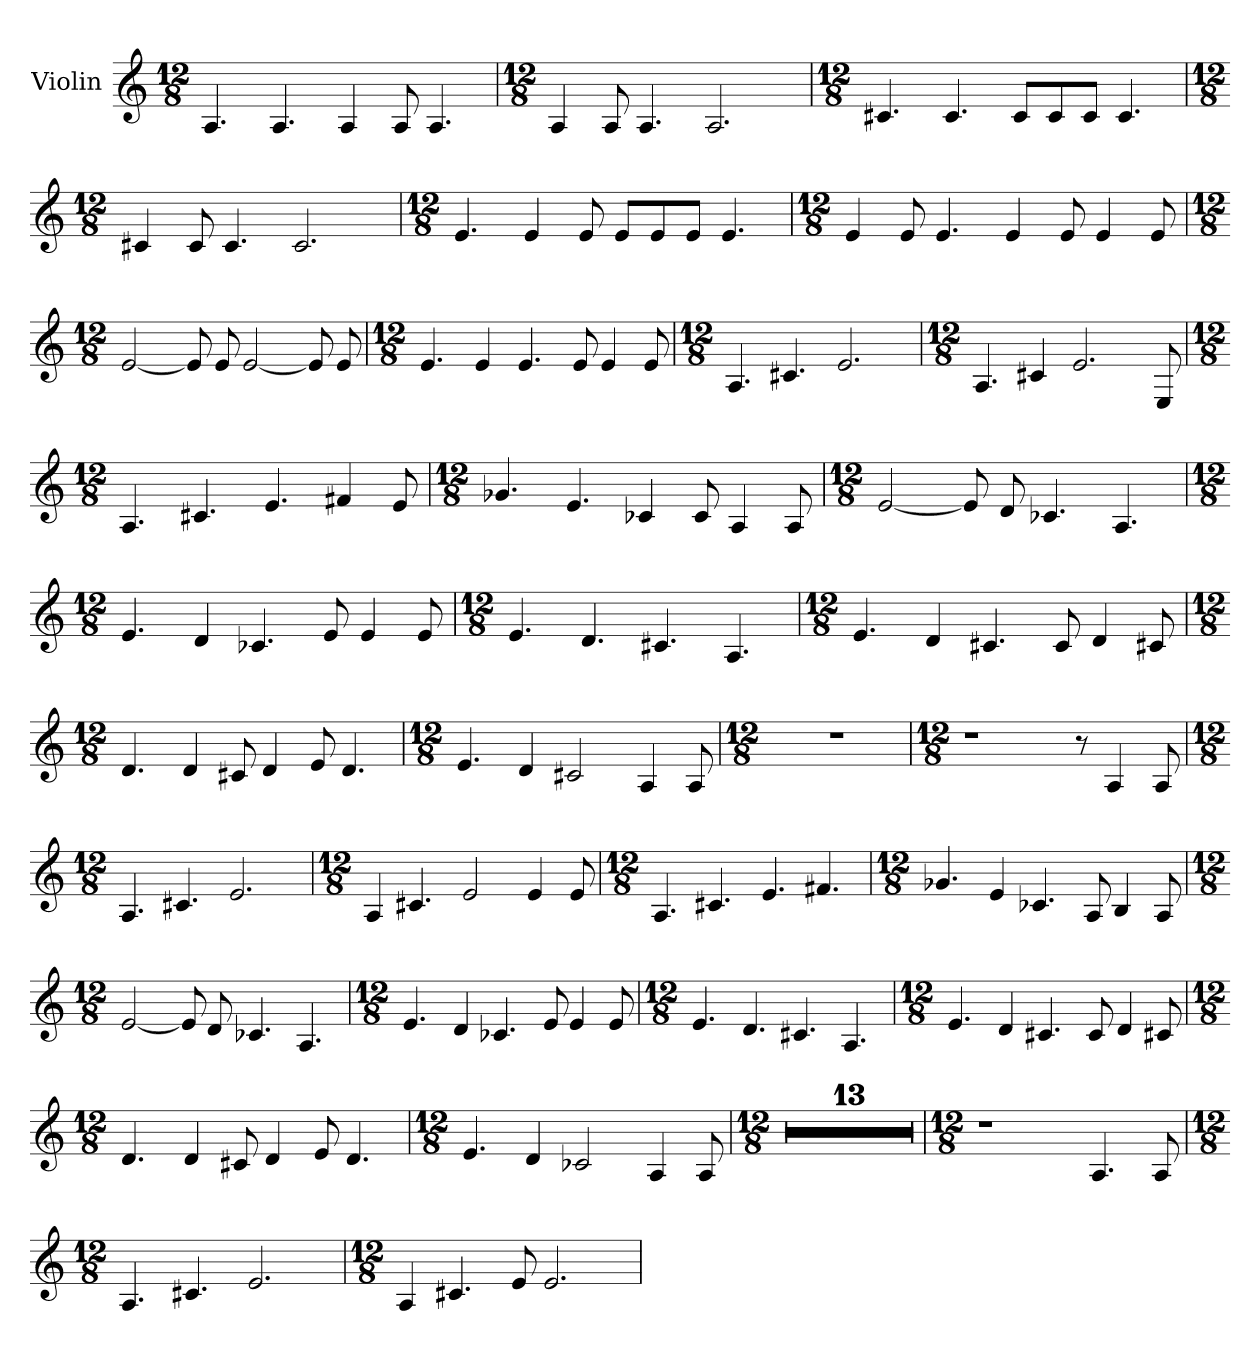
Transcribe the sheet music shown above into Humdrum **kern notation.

**kern
*part1
*staff1
*I"Violin
*I'Vln
*M12/8
=
4.A
4.A
4A
8A
4.A
=
*M12/8
4A
8A
4.A
2.A
=
*M12/8
4.c#X
4.c#
8c#L
8c#
8c#J
4.c#
=
*M12/8
4c#X
8c#
4.c#
2.c#
=
*M12/8
4.e
4e
8e
8eL
8e
8eJ
4.e
=
*M12/8
4e
8e
4.e
4e
8e
4e
8e
=
*M12/8
[2e
8e]
8e
[2e
8e]
8e
=
*M12/8
4.e
4e
4.e
8e
4e
8e
=
*M12/8
4.A
4.c#X
2.e
=
*M12/8
4.A
4c#X
2.e
8E
=
*M12/8
4.A
4.c#X
4.e
4f#X
8e
=
*M12/8
4.g-X
4.e
4c-X
8c-
4A
8A
=
*M12/8
[2e
8e]
8d
4.c-X
4.A
=
*M12/8
4.e
4d
4.c-X
8e
4e
8e
=
*M12/8
4.e
4.d
4.c#X
4.A
=
*M12/8
4.e
4d
4.c#X
8c#
4d
8c#X
=
*M12/8
4.d
4d
8c#X
4d
8e
4.d
=
*M12/8
4.e
4d
2c#X
4A
8A
=
*M12/8
1.r
=
*M12/8
1r
8r
4A
8A
=
*M12/8
4.A
4.c#X
2.e
=
*M12/8
4A
4.c#X
2e
4e
8e
=
*M12/8
4.A
4.c#X
4.e
4.f#X
=
*M12/8
4.g-X
4e
4.c-X
8A
4B
8A
=
*M12/8
[2e
8e]
8d
4.c-X
4.A
=
*M12/8
4.e
4d
4.c-X
8e
4e
8e
=
*M12/8
4.e
4.d
4.c#X
4.A
=
*M12/8
4.e
4d
4.c#X
8c#
4d
8c#X
=
*M12/8
4.d
4d
8c#X
4d
8e
4.d
=
*M12/8
4.e
4d
2c-X
4A
8A
=
*M12/8
1.r
=
*M12/8
1.r
=
*M12/8
1.r
=
*M12/8
1.r
=
*M12/8
1.r
=
*M12/8
1.r
=
*M12/8
1.r
=
*M12/8
1.r
=
*M12/8
1.r
=
*M12/8
1.r
=
*M12/8
1.r
=
*M12/8
1.r
=
*M12/8
1.r
=
*M12/8
1r
4.A
8A
=
*M12/8
4.A
4.c#X
2.e
=
*M12/8
4A
4.c#X
8e
2.e
=
*-
